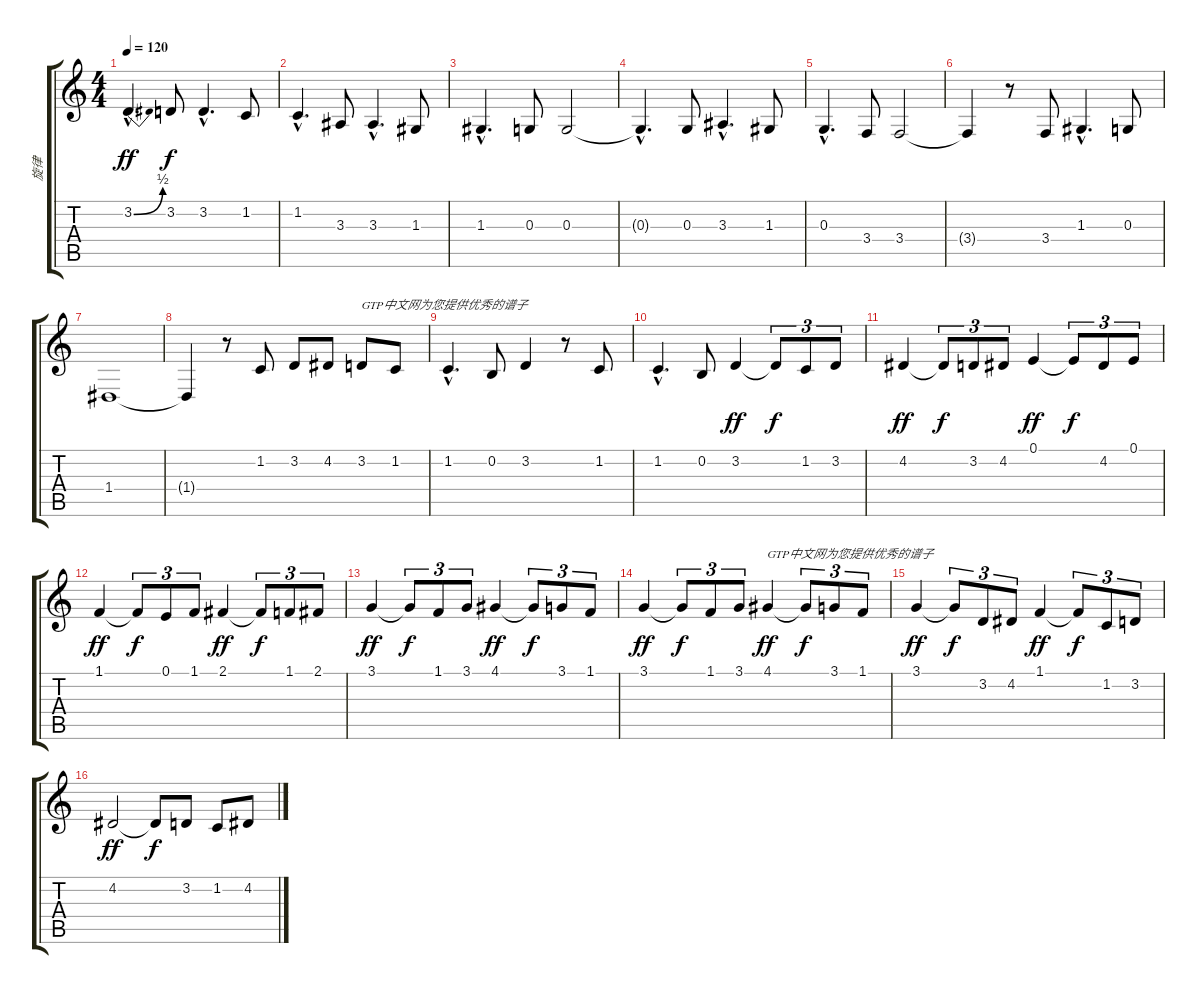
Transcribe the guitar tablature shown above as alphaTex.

\track ("旋律" "旋律") {instrument trombone}
\staff {score tabs}
\tuning (E4 B3 G3 D3 A2 E2) {hide}
\ts (4 4)
\tempo 120
\clef g2
\ks c
3.2{be (bend 0 0 60 2) hac}.4{d dy ff} 3.2.8{dy f} 3.2{hac}.4{d} 1.2.8 |
1.2{hac}.4{d} 3.3.8 3.3{hac}.4{d} 1.3.8 |
1.3{hac}.4{d} 0.3.8 0.3.2 |
0.3{hac t}.4{d} 0.3.8 3.3{hac}.4{d} 1.3.8 |
0.3{hac}.4{d} 3.4.8 3.4.2 |
3.4{t}.4 r.8 3.4.8 1.3{hac}.4{d} 0.3.8 |
1.4.1 |
1.4{t}.4 r.8 1.2.8 3.2.8 4.2.8 3.2.8{txt "GTP中文网为您提供优秀的谱子"} 1.2.8 |
1.2{hac}.4{d} 0.2.8 3.2.4 r.8 1.2.8 |
1.2{hac}.4{d} 0.2.8 3.2.4{dy ff} 3.2{t}.8{tu (3 2) dy f} 1.2.8{tu (3 2)} 3.2.8{tu (3 2)} |
4.2.4{dy ff} 4.2{t}.8{tu (3 2) dy f} 3.2.8{tu (3 2)} 4.2.8{tu (3 2)} 0.1.4{dy ff} 0.1{t}.8{tu (3 2) dy f} 4.2.8{tu (3 2)} 0.1.8{tu (3 2)} |
1.1.4{dy ff} 1.1{t}.8{tu (3 2) dy f} 0.1.8{tu (3 2)} 1.1.8{tu (3 2)} 2.1.4{dy ff} 2.1{t}.8{tu (3 2) dy f} 1.1.8{tu (3 2)} 2.1.8{tu (3 2)} |
3.1.4{dy ff} 3.1{t}.8{tu (3 2) dy f} 1.1.8{tu (3 2)} 3.1.8{tu (3 2)} 4.1.4{dy ff} 4.1{t}.8{tu (3 2) dy f} 3.1.8{tu (3 2)} 1.1.8{tu (3 2)} |
3.1.4{dy ff} 3.1{t}.8{tu (3 2) dy f} 1.1.8{tu (3 2)} 3.1.8{tu (3 2)} 4.1.4{txt "GTP中文网为您提供优秀的谱子" dy ff} 4.1{t}.8{tu (3 2) dy f} 3.1.8{tu (3 2)} 1.1.8{tu (3 2)} |
3.1.4{dy ff} 3.1{t}.8{tu (3 2) dy f} 3.2.8{tu (3 2)} 4.2.8{tu (3 2)} 1.1.4{dy ff} 1.1{t}.8{tu (3 2) dy f} 1.2.8{tu (3 2)} 3.2.8{tu (3 2)} |
4.2.2{dy ff} 4.2{t}.8{dy f} 3.2.8 1.2.8 4.2.8
